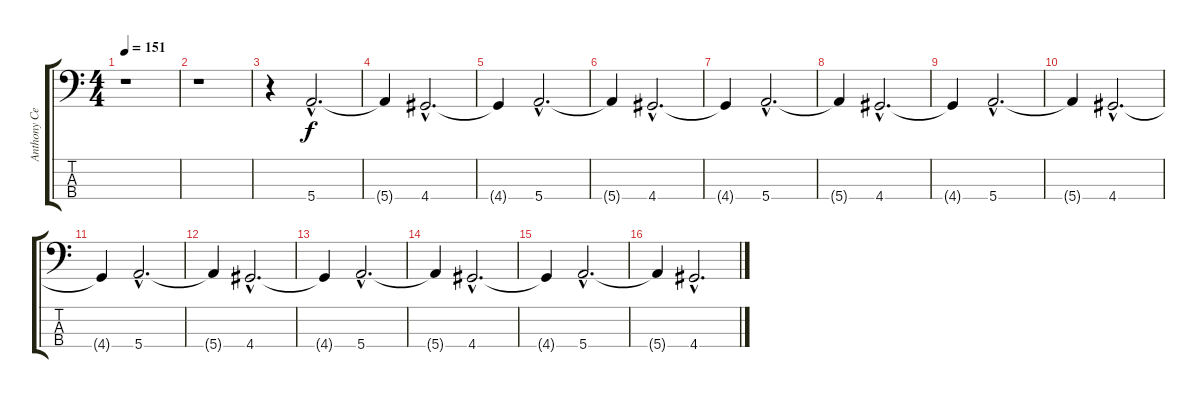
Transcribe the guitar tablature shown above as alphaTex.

\track ("Anthony Celestino (Bass)" "Anthony Ce") {instrument electricbassfinger}
\staff {score tabs}
\tuning (G2 D2 A1 E1) {hide}
\ts (4 4)
\tempo 151
\clef f4
\ks c
r.1{dy f instrument electricbassfinger} |
r.1 |
r.4 5.4{hac}.2{d} |
5.4{t}.4 4.4{hac}.2{d} |
4.4{t}.4 5.4{hac}.2{d} |
5.4{t}.4 4.4{hac}.2{d} |
4.4{t}.4 5.4{hac}.2{d} |
5.4{t}.4 4.4{hac}.2{d} |
4.4{t}.4 5.4{hac}.2{d} |
5.4{t}.4 4.4{hac}.2{d} |
4.4{t}.4 5.4{hac}.2{d} |
5.4{t}.4 4.4{hac}.2{d} |
4.4{t}.4 5.4{hac}.2{d} |
5.4{t}.4 4.4{hac}.2{d} |
4.4{t}.4 5.4{hac}.2{d} |
5.4{t}.4 4.4{hac}.2{d}
